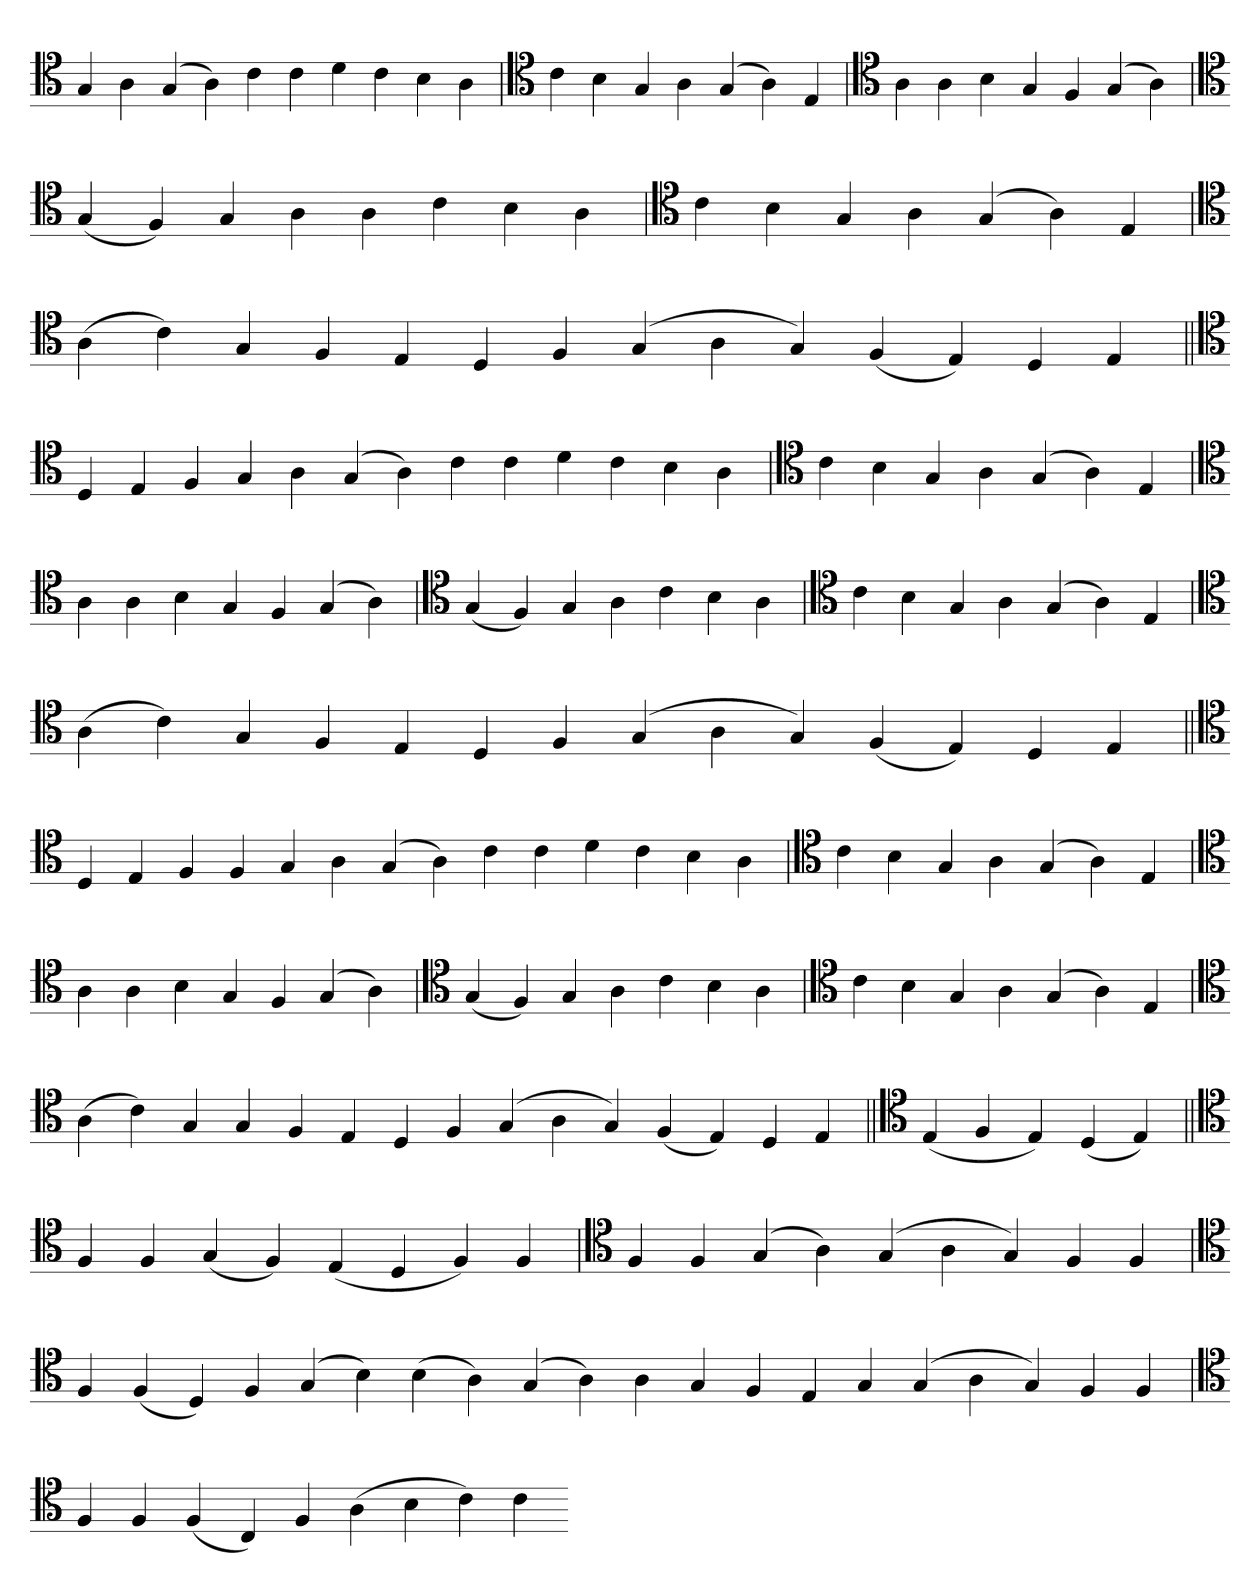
**kern
*part1
*staff1
*clefC4
=
4G
4A
(4G
4A)
4c
4c
4d
4c
4B
4A
='
*clefC4
4c
4B
4G
4A
(4G
4A)
4E
=`
*clefC4
4A
4A
4B
4G
4F
(4G
4A)
=
*clefC4
(4G
4F)
4G
4A
4A
4c
4B
4A
=`
*clefC4
4c
4B
4G
4A
(4G
4A)
4E
='
*clefC4
(4A
4c)
4G
4F
4E
4D
4F
(4G
4A
4G)
(4F
4E)
4D
4E
=||
*clefC4
4D
4E
4F
4G
4A
(4G
4A)
4c
4c
4d
4c
4B
4A
='
*clefC4
4c
4B
4G
4A
(4G
4A)
4E
=`
*clefC4
4A
4A
4B
4G
4F
(4G
4A)
=
*clefC4
(4G
4F)
4G
4A
4c
4B
4A
=`
*clefC4
4c
4B
4G
4A
(4G
4A)
4E
='
*clefC4
(4A
4c)
4G
4F
4E
4D
4F
(4G
4A
4G)
(4F
4E)
4D
4E
=||
*clefC4
4D
4E
4F
4F
4G
4A
(4G
4A)
4c
4c
4d
4c
4B
4A
='
*clefC4
4c
4B
4G
4A
(4G
4A)
4E
=`
*clefC4
4A
4A
4B
4G
4F
(4G
4A)
=
*clefC4
(4G
4F)
4G
4A
4c
4B
4A
=`
*clefC4
4c
4B
4G
4A
(4G
4A)
4E
='
*clefC4
(4A
4c)
4G
4G
4F
4E
4D
4F
(4G
4A
4G)
(4F
4E)
4D
4E
=||
*clefC4
(4E
4F
4E)
(4D
4E)
=||
*clefC4
4F
4F
(4G
4F)
(4E
4D
4F)
4F
=`
*clefC4
4F
4F
(4G
4A)
(4G
4A
4G)
4F
4F
='
*clefC4
4F
(4F
4D)
4F
(4G
4B)
(4B
4A)
(4G
4A)
4A
4G
4F
4E
4G
(4G
4A
4G)
4F
4F
=
*clefC4
4F
4F
(4F
4C)
4F
(4A
4B
4c)
4c
=-
*-
